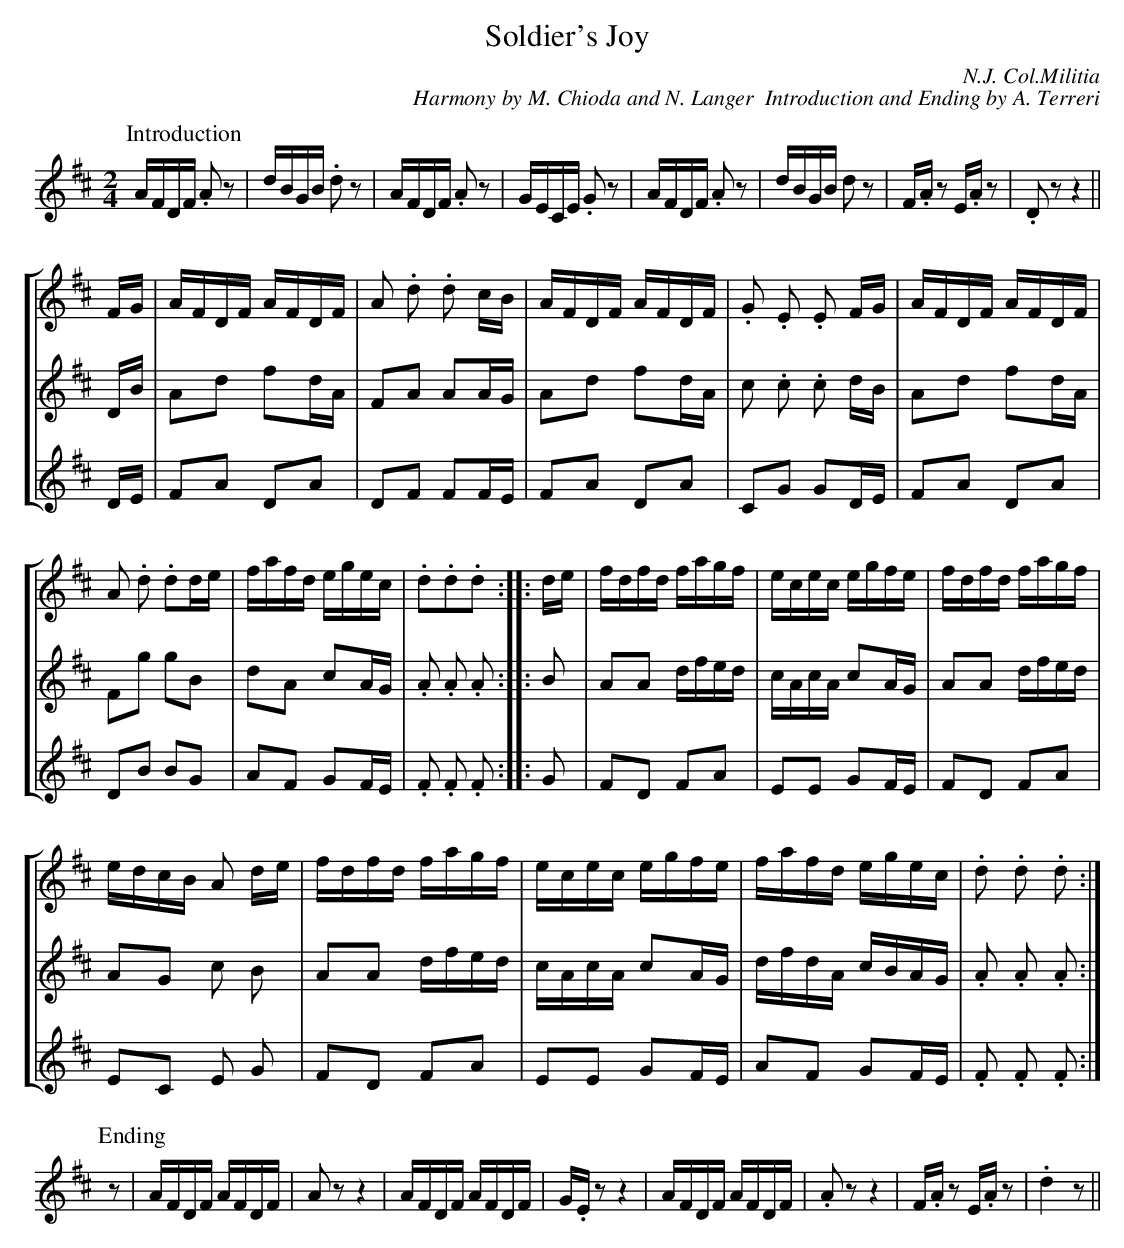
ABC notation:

X:1
T:Soldier's Joy
C:N.J. Col.Militia
C:Harmony by M. Chioda and N. Langer  Introduction and Ending by A. Terreri
M:2/4
L:1/16
%%staves (1 2 3)
K:D
V:1
P:Introduction
AFDF .A2z2|dBGB .d2z2|AFDF .A2z2|GECE .G2z2|AFDF .A2z2|dBGB d2z2|F.Az2 E.Az2|.D2 z2 z4||
V:2
x8|x8|x8|x8|x8|x8|x8|x8|
V:3
x8|x8|x8|x8|x8|x8|x8|x8|
%%staves [1 2 3]
V:1
FG|AFDF AFDF|A2 .d2 .d2 cB|AFDF AFDF|.G2 .E2 .E2 FG|AFDF AFDF|
A2 .d2 .d2de|fafd egec|.d2.d2.d2::de|fdfd fagf|ecec egfe|fdfd fagf|
edcB A2 de|fdfd fagf|ecec egfe|fafd egec|.d2 .d2 .d2:|
V:2
DB|A2d2 f2dA|F2A2 A2AG|A2d2 f2dA|c2 .c2 .c2 dB|A2d2 f2dA|
F2g2 g2B2|d2A2 c2AG|.A2 .A2 .A2::B2|A2A2 dfed|cAcA c2AG|A2A2 dfed|
A2G2 c2 B2|A2A2 dfed|cAcA c2AG|dfdA cBAG|.A2 .A2 .A2:|
V:3
DE|F2A2 D2A2|D2F2 F2FE|F2A2 D2A2|C2G2 G2DE|F2A2 D2A2|
D2B2 B2G2|A2F2 G2FE|.F2 .F2 .F2::G2|F2D2 F2A2|E2E2 G2FE|F2D2 F2A2|
E2C2 E2 G2|F2D2 F2A2|E2E2 G2FE|A2F2 G2FE|.F2 .F2 .F2:|
%%staves (1 2 3)
P:Ending
V:1
z2|AFDF AFDF|A2 z2 z4|AFDF AFDF|G.E z2 z4|AFDF AFDF|.A2 z2 z4|F.A z2 E.A z2|.d4 z2||
V:2
x2|x8|x8|x8|x8|x8|x8|x8|x6||
V:3
x2|x8|x8|x8|x8|x8|x8|x8|x6||
